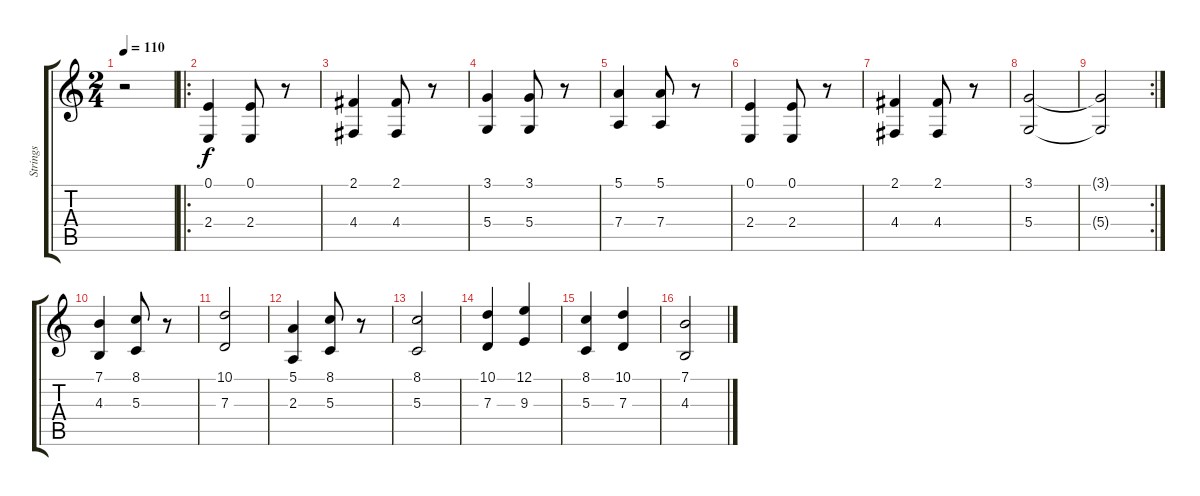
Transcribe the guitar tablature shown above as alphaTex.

\track ("Strings" "Strings") {instrument stringensemble1}
\staff {score tabs}
\tuning (E4 B3 G3 D3 A2 E2) {hide}
\ts (2 4)
\tempo 110
\clef g2
\ks c
r.2{dy f instrument stringensemble1} |
\ro
(0.1 2.4).4 (0.1 2.4).8 r.8 |
(2.1 4.4).4 (2.1 4.4).8 r.8 |
(3.1 5.4).4 (3.1 5.4).8 r.8 |
(5.1 7.4).4 (5.1 7.4).8 r.8 |
(0.1 2.4).4 (0.1 2.4).8 r.8 |
(2.1 4.4).4 (2.1 4.4).8 r.8 |
(3.1 5.4).2 |
\rc 2
(3.1{t} 5.4{t}).2{volume 8} |
(7.1 4.3).4 (8.1 5.3).8 r.8 |
(10.1 7.3).2 |
(5.1 2.3).4 (8.1 5.3).8 r.8 |
(8.1 5.3).2 |
(10.1 7.3).4 (12.1 9.3).4 |
(8.1 5.3).4 (10.1 7.3).4 |
(7.1 4.3).2
